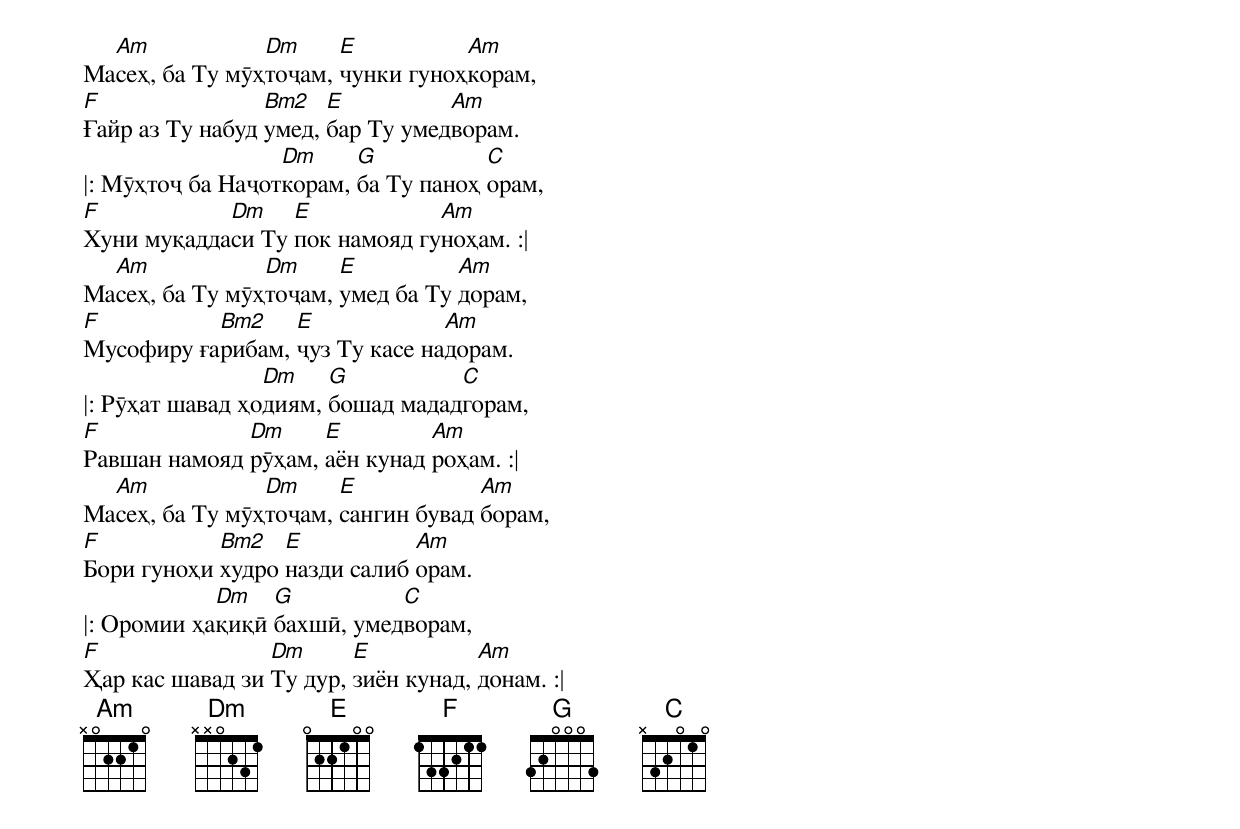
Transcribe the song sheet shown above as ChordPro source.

Ма[Am]сеҳ, ба Ту мӯҳ[Dm]тоҷам, [E]чунки гуноҳ[Am]корам,
[F]Ғайр аз Ту набуд [Bm2]умед, [E]бар Ту умед[Am]ворам.
|: Мӯҳтоҷ ба Наҷот[Dm]корам, [G]ба Ту паноҳ [C]орам,
[F]Хуни муқадда[Dm]си Ту [E]пок намояд гу[Am]ноҳам. :|
Ма[Am]сеҳ, ба Ту мӯҳ[Dm]тоҷам, [E]умед ба Ту [Am]дорам,
[F]Мусофиру ға[Bm2]рибам, [E]ҷуз Ту касе на[Am]дорам.
|: Рӯҳат шавад ҳо[Dm]диям, [G]бошад мадад[C]горам,
[F]Равшан намояд [Dm]рӯҳам, [E]аён кунад [Am]роҳам. :|
Ма[Am]сеҳ, ба Ту мӯҳ[Dm]тоҷам, [E]сангин бувад [Am]борам,
[F]Бори гуноҳи [Bm2]худро [E]назди салиб [Am]орам.
|: Оромии ҳа[Dm]қиқӣ [G]бахшӣ, умед[C]ворам,
[F]Ҳар кас шавад зи [Dm]Ту дур, [E]зиён кунад, [Am]донам. :|
